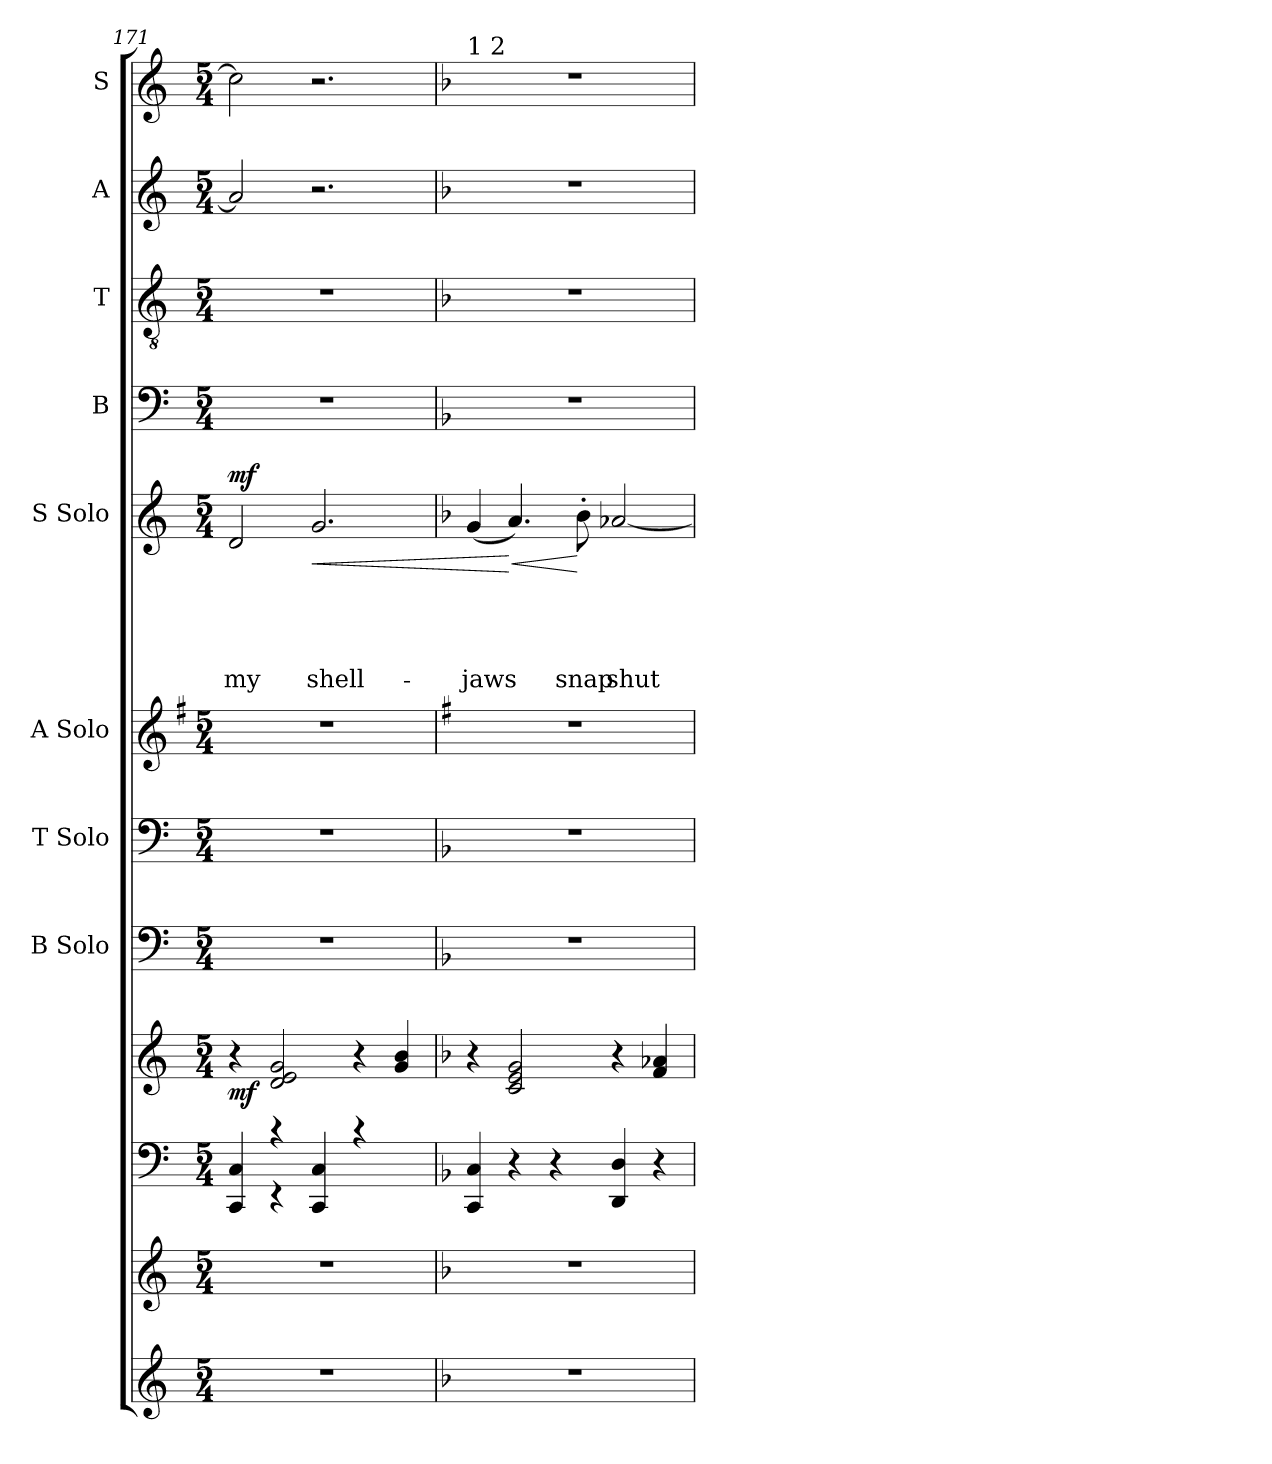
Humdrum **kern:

**kern	**kern	**kern	**kern	**dynam	**kern	**kern	**kern	**kern	**text	**text	**text	**text	**text	**dynam	**kern	**kern	**kern	**text	**kern	**text
*part12	*part11	*part10	*part9	*part9	*part8	*part7	*part6	*part5	*part5	*part5	*part5	*part5	*part5	*part5	*part4	*part3	*part2	*part2	*part1	*part1
*staff12	*staff11	*staff10	*staff9	*staff9	*staff8	*staff7	*staff6	*staff5	*staff5	*staff5	*staff5	*staff5	*staff5	*staff5	*staff4	*staff3	*staff2	*staff2	*staff1	*staff1
*	*	*	*	*	*I"B Solo	*I"T Solo	*I"A Solo	*I"S Solo	*	*	*	*	*	*	*I"B	*I"T	*I"A	*	*I"S	*
*clefG2	*clefG2	*clefF4	*clefG2	*	*clefF4	*clefF4	*clefG2	*clefG2	*	*	*	*	*	*	*clefF4	*clefGv2	*clefG2	*	*clefG2	*
*k[]	*k[]	*k[]	*k[]	*	*k[]	*k[]	*k[f#]	*k[]	*	*	*	*	*	*	*k[]	*k[]	*k[]	*	*k[]	*
*C:	*C:	*C:	*C:	*	*C:	*C:	*G:	*C:	*	*	*	*	*	*	*C:	*C:	*C:	*	*C:	*
*M5/4	*M5/4	*M5/4	*M5/4	*	*M5/4	*M5/4	*M5/4	*M5/4	*	*	*	*	*	*	*M5/4	*M5/4	*M5/4	*	*M5/4	*
=171	=171	=171	=171	=171	=171	=171	=171	=171	=171	=171	=171	=171	=171	=171	=171	=171	=171	=171	=171	=171
*	*	*^	*	*	*	*	*	*	*	*	*	*	*	*	*	*	*	*	*	*
!	!	!	!	!	!LO:DY:b	!	!	!	!	!	!	!	!	!LO:LY:b	!LO:DY:a	!LO:N:vis=1	!LO:N:vis=1	!	!	!	!
4%5r	4%5r	4CC/ 4C/	4ryy	4r	mf	4%5r	4%5r	4%5r	2d/	.	.	.	.	my	mf	4%5r	4%5r	2a/]	.	2cc\]	.
.	.	4rc	4rEE	2d/ 2e/ 2g/	.	.	.	.	.	.	.	.	.	.	.	.	.	.	.	.	.
!	!	!	!	!	!	!	!	!	!	!	!	!	!	!LO:LY:b	!LO:HP:b	!	!	!	!	!	!
.	.	4CC/ 4C/	4ryy	.	.	.	.	.	2.g/	.	.	.	.	shell-	<	.	.	2.r	.	2.r	.
.	.	4rc	2ryy	4r	.	.	.	.	.	.	.	.	.	.	.	.	.	.	.	.	.
.	.	4ryy	.	4g/ 4b/	.	.	.	.	.	.	.	.	.	.	.	.	.	.	.	.	.
*	*	*v	*v	*	*	*	*	*	*	*	*	*	*	*	*	*	*	*	*	*	*
!!LO:LB:g=z
=172	=172	=172	=172	=172	=172	=172	=172	=172	=172	=172	=172	=172	=172	=172	=172	=172	=172	=172	=172	=172
*k[b-]	*k[b-]	*k[b-]	*k[b-]	*	*k[b-]	*k[b-]	*	*k[b-]	*	*	*	*	*	*	*k[b-]	*k[b-]	*k[b-]	*	*k[b-]	*
*F:	*F:	*F:	*F:	*	*F:	*F:	*	*F:	*	*	*	*	*	*	*F:	*F:	*F:	*	*F:	*
!	!	!	!	!	!	!	!	!	!	!	!	!	!	!	!	!	!	!	!LO:TX:a:t=1 2	!
!	!	!	!	!	!	!	!	!	!	!	!	!	!LO:LY:b	!	!LO:N:vis=1	!LO:N:vis=1	!LO:N:vis=1	!	!LO:N:vis=1	!
4%5r	4%5r	4CC/ 4C/	4r	.	4%5r	4%5r	4%5r	(<4g/	.	.	.	.	-jaws	.	4%5r	4%5r	4%5r	.	4%5r	.
!	!	!	!	!	!	!	!	!	!	!	!	!	!	!LO:HP:n=1:b	!	!	!	!	!	!
.	.	4r	2c/ 2e/ 2g/	.	.	.	.	4.a/)	.	.	.	.	.	[ <	.	.	.	.	.	.
.	.	4r	.	.	.	.	.	.	.	.	.	.	.	.	.	.	.	.	.	.
!	!	!	!	!	!	!	!	!	!	!	!	!	!LO:LY:b	!	!	!	!	!	!	!
.	.	.	.	.	.	.	.	8b-'>\	.	.	.	.	snap	[	.	.	.	.	.	.
!	!	!	!	!	!	!	!	!	!	!	!	!	!LO:LY:b	!	!	!	!	!	!	!
.	.	4DD/ 4D/	4r	.	.	.	.	[<2a-X/	.	.	.	.	shut	.	.	.	.	.	.	.
.	.	4r	4f/ 4a-X/	.	.	.	.	.	.	.	.	.	.	.	.	.	.	.	.	.
=	=	=	=	=	=	=	=	=	=	=	=	=	=	=	=	=	=	=	=	=
*-	*-	*-	*-	*-	*-	*-	*-	*-	*-	*-	*-	*-	*-	*-	*-	*-	*-	*-	*-	*-
